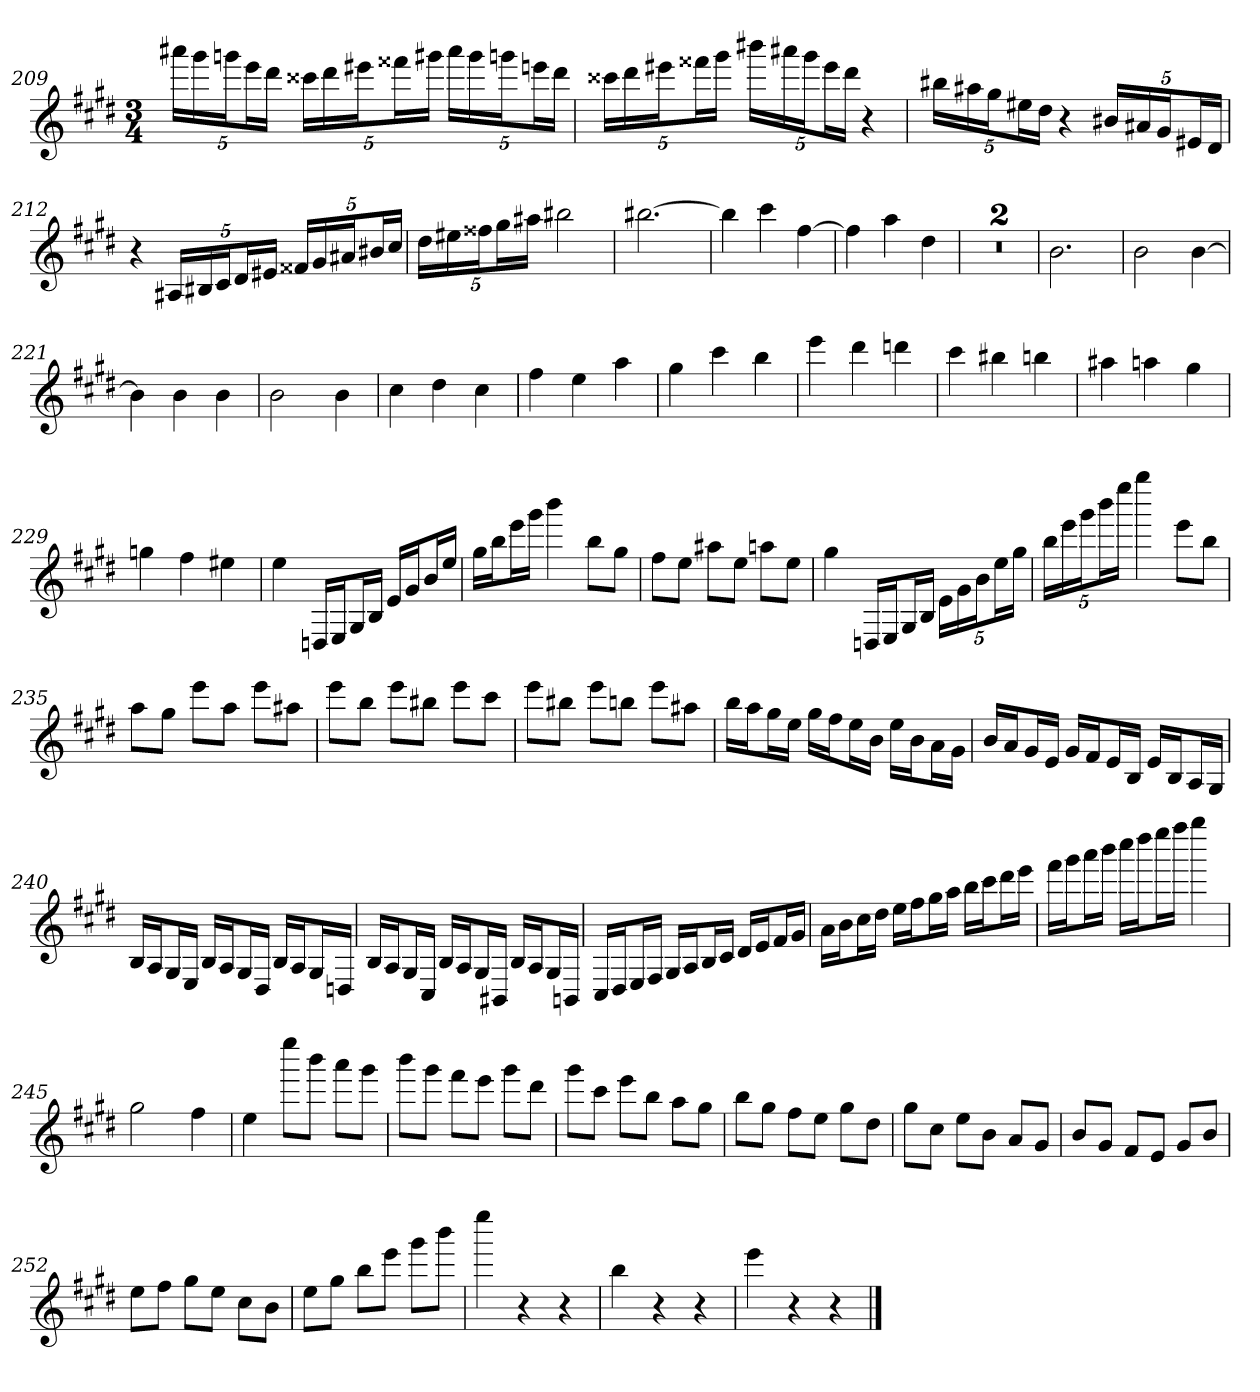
**kern
*part1
*staff1
*clefG2
*k[f#c#g#d#]
*E:
*M3/4
=209
20aaa#X\LL
20ggg#\
20gggn\J
20eee\L
20ddd#\JJ
20ccc##X\LL
20ddd#\
20eee#X\J
20fff##X\L
20ggg#X\JJ
20aaa#\LL
20ggg#\
20gggn\J
20eeen\L
20ddd#\JJ
=210
20ccc##X\LL
20ddd#\
20eee#X\J
20fff##X\L
20ggg#\JJ
20bbb#X\LL
20aaa#X\
20ggg#\J
20eee#\L
20ddd#\JJ
4r
=211
20bb#X\LL
20aa#X\
20gg#\J
20ee#X\L
20dd#\JJ
4r
20b#X/LL
20a#X/
20g#/J
20e#X/L
20d#/JJ
=212
4r
20A#X/LL
20B#X/
20c#/J
20d#/L
20e#X/JJ
20f##X/LL
20g#/
20a#X/J
20b#X/L
20cc#/JJ
=213
20dd#\LL
20ee#X\
20ff##X\J
20gg#\L
20aa#X\JJ
2bb#X
=214
[2.bb#X
=215
4bb#]
4ccc#
[4ff#
=216
4ff#]
4aa
4dd#
=217
2.r
=218
2.r
=219
2.b
=220
2b
[4b
=221
4b]
4b
4b
=222
2b
4b
=223
4cc#
4dd#
4cc#
=224
4ff#
4ee
4aa
=225
4gg#
4ccc#
4bb
=226
4eee
4ddd#
4dddn
=227
4ccc#
4bb#X
4bbn
=228
4aa#X
4aan
4gg#
=229
4ggn
4ff#
4ee#X
=230
4ee
16Dn/LL
16E/J
16G#/L
16B/JJ
16e/LL
16g#/J
16b/L
16ee/JJ
=231
16gg#\LL
16bb\J
16eee\L
16ggg#\JJ
4bbb
8bb\L
8gg#\J
=232
8ff#\L
8ee\J
8aa#X\L
8ee\J
8aan\L
8ee\J
=233
4gg#
16Dn/LL
16E/J
16G#/L
16B/JJ
20e\LL
20g#\
20b\J
20ee\L
20gg#\JJ
=234
20bb\LL
20eee\
20ggg#\J
20bbb\L
20eeee\JJ
4gggg#
8eee\L
8bb\J
=235
8aa\L
8gg#\J
8eee\L
8aa\J
8eee\L
8aa#X\J
=236
8eee\L
8bb\J
8eee\L
8bb#X\J
8eee\L
8ccc#\J
=237
8eee\L
8bb#X\J
8eee\L
8bbn\J
8eee\L
8aa#X\J
=238
16bb\LL
16aa\J
16gg#\L
16ee\JJ
16gg#\LL
16ff#\J
16ee\L
16b\JJ
16ee\LL
16b\J
16a\L
16g#\JJ
=239
16b/LL
16a/J
16g#/L
16e/JJ
16g#/LL
16f#/J
16e/L
16B/JJ
16e/LL
16B/J
16A/L
16G#/JJ
=240
16B/LL
16A/J
16G#/L
16E/JJ
16B/LL
16A/J
16G#/L
16D#/JJ
16B/LL
16A/J
16G#/L
16Dn/JJ
=241
16B/LL
16A/J
16G#/L
16C#/JJ
16B/LL
16A/J
16G#/L
16BB#X/JJ
16B/LL
16A/J
16G#/L
16BBn/JJ
=242
16C#/LL
16D#/J
16E/L
16F#/JJ
16G#/LL
16A/J
16B/L
16c#/JJ
16d#/LL
16e/J
16f#/L
16g#/JJ
=243
16a\LL
16b\J
16cc#\L
16dd#\JJ
16ee\LL
16ff#\J
16gg#\L
16aa\JJ
16bb\LL
16ccc#\J
16ddd#\L
16eee\JJ
=244
16fff#\LL
16ggg#\J
16aaa\L
16bbb\JJ
16cccc#\LL
16dddd#\J
16eeee\L
16ffff#\JJ
4gggg#
=245
2gg#
4ff#
=246
4ee
8eeee\L
8bbb\J
8aaa\L
8ggg#\J
=247
8bbb\L
8ggg#\J
8fff#\L
8eee\J
8ggg#\L
8ddd#\J
=248
8ggg#\L
8ccc#\J
8eee\L
8bb\J
8aa\L
8gg#\J
=249
8bb\L
8gg#\J
8ff#\L
8ee\J
8gg#\L
8dd#\J
=250
8gg#\L
8cc#\J
8ee\L
8b\J
8a/L
8g#/J
=251
8b/L
8g#/J
8f#/L
8e/J
8g#/L
8b/J
=252
8ee\L
8ff#\J
8gg#\L
8ee\J
8cc#\L
8b\J
=253
8ee\L
8gg#\J
8bb\L
8eee\J
8ggg#\L
8bbb\J
=254
4eeee
4r
4r
=255
4bb
4r
4r
=256
4eee
4r
4r
==
*-
